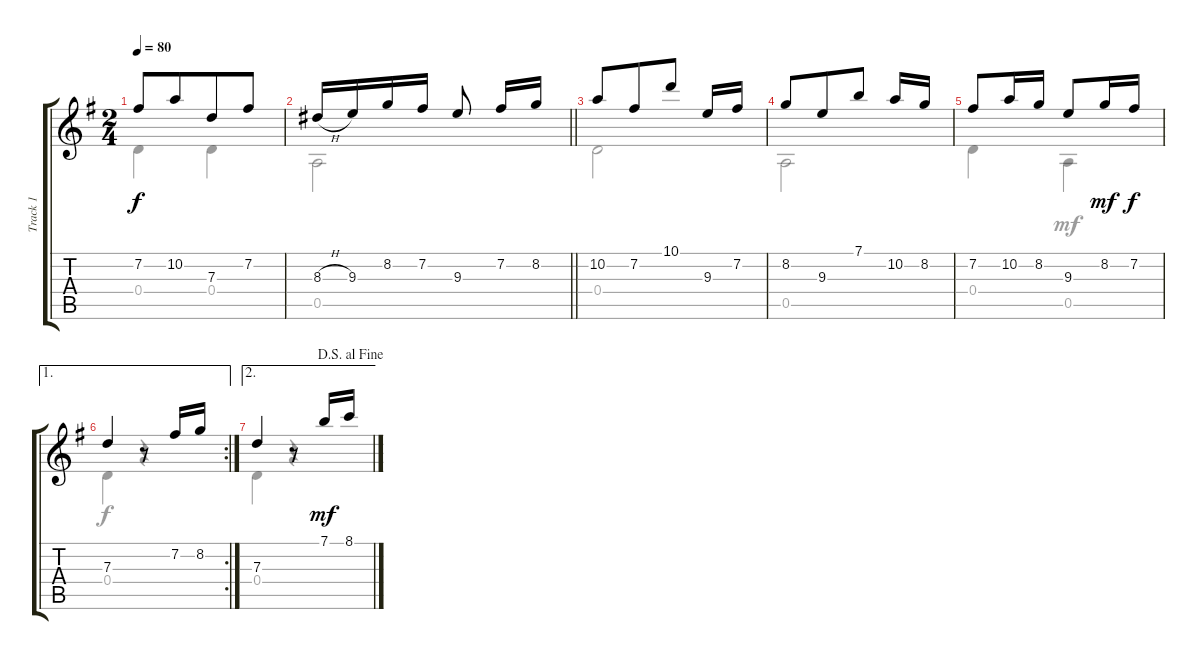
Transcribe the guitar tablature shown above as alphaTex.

\track ("Track 1" "Track 1") {instrument acousticguitarsteel}
\staff {score tabs}
\tuning (E4 B3 G3 D3 A2 E2) {hide}
\voice
\ts (2 4)
\tempo 80
\clef g2
\ks g
7.2.8{dy f beam Up} 10.2.8{beam merge} 7.3.8 7.2.8 |
\barLineRight lightlight
8.3{h}.16 9.3.16 8.2.16 7.2.16 9.3.8{beam split} 7.2.16 8.2.16 |
10.2.8{beam merge} 7.2.8{beam merge} 10.1.8{beam split} 9.3.16 7.2.16 |
8.2.8 9.3.8{beam merge} 7.1.8{beam split} 10.2.16 8.2.16 |
7.2.8{beam Up} 10.2.16{beam Up beam merge} 8.2.16{beam Up} 9.3.8{beam merge} 8.2.16{dy mf beam Up} 7.2.16{dy f beam Up} |
\ae 1
\rc 2
7.3.4 r.8 7.2.16{beam Up} 8.2.16{beam Up} |
\ae 2
\jump dalsegnoalfine
7.3.4 r.8 7.1.16{dy mf beam Up} 8.1.16{beam Up}
\voice
\clef g2
\ottava regular
\simile none
\ks g
0.4.4{dy f} 0.4.4 |
\barLineRight lightlight
0.5.2 |
0.4.2 |
0.5.2 |
0.4.4 0.5.4{dy mf} |
0.4.4{dy f} r.4 |
0.4.4 r.4
